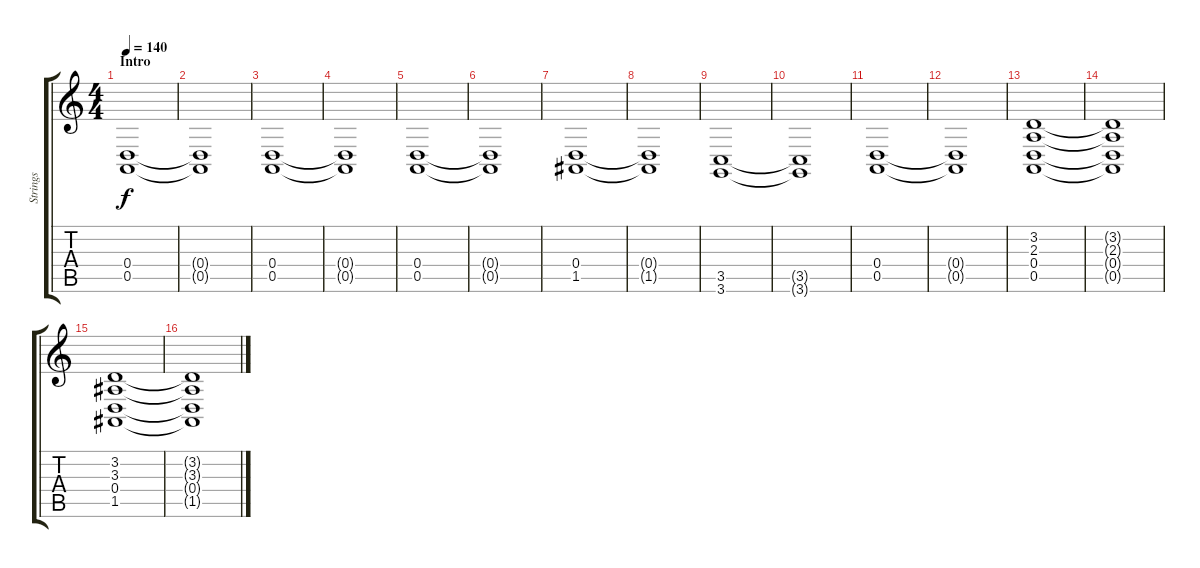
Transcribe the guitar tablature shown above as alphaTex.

\track ("Strings" "Strings") {instrument stringensemble1}
\staff {score tabs}
\tuning (E4 B3 G3 D3 A2 E2) {hide}
\ts (4 4)
\section ("" "Intro")
\tempo 140
\clef g2
\ks c
(0.4 0.5).1{dy f instrument stringensemble1} |
(0.4{t} 0.5{t}).1 |
(0.4 0.5).1 |
(0.4{t} 0.5{t}).1 |
(0.4 0.5).1 |
(0.4{t} 0.5{t}).1 |
(0.4 1.5).1 |
(0.4{t} 1.5{t}).1 |
(3.5 3.6).1 |
(3.5{t} 3.6{t}).1 |
(0.4 0.5).1 |
(0.4{t} 0.5{t}).1 |
(3.2 2.3 0.4 0.5).1 |
(3.2{t} 2.3{t} 0.4{t} 0.5{t}).1 |
(3.2 3.3 0.4 1.5).1 |
(3.2{t} 3.3{t} 0.4{t} 1.5{t}).1
